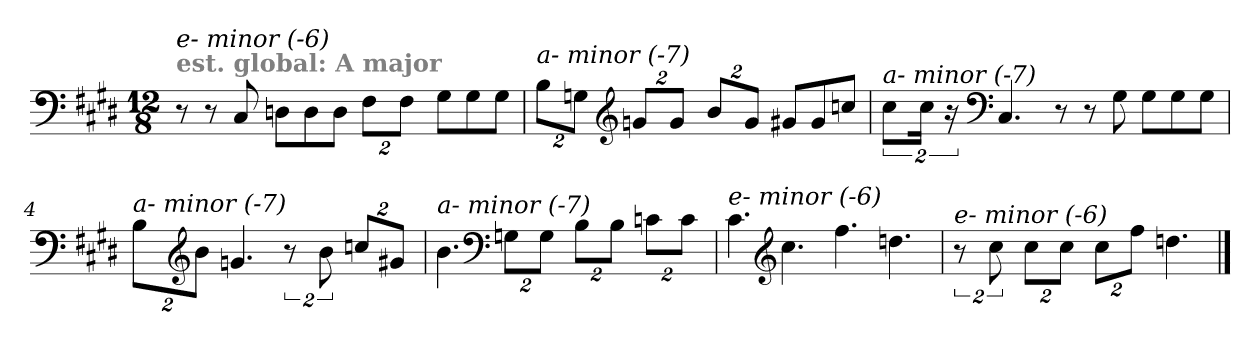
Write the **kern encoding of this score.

**kern
*part1
*staff1
*clefF4
*k[f#c#g#d#]
*E:
*M12/8
=1
!LO:TX:a:B:color=#808080:t=est. global&colon; A major
!LO:TX:i:t=e- minor (-6)
8r
8r
8C#/
8Dn\L
8D\
8D\J
16%3F#\L
16%3F#\J
8G#\L
8G#\
8G#\J
=2
!LO:TX:i:t=a- minor (-7)
16%3B\L
16%3Gn\J
*clefG2
16%3gn/L
16%3g/J
16%3b/L
16%3g/J
8g#X/L
8g#/
8ccni/J
!!LO:LB:g=z
=3
!LO:TX:i:t=a- minor (-7)
16%3cc#\L
32%3cc#\Jk
32%3r
*clefF4
4.C#/
8r
8r
8G#\
8G#\L
8G#\
8G#\J
=4
!LO:TX:i:t=a- minor (-7)
16%3B\L
*clefG2
16%3b\J
4.gn/
16%3r
16%3b\
16%3ccn/L
16%3g#X/J
=5
!LO:TX:i:t=a- minor (-7)
4.b\
*clefF4
16%3Gn\L
16%3G\J
16%3B\L
16%3B\J
16%3cn\L
16%3c\J
!!LO:LB:g=z
=6
!LO:TX:i:t=e- minor (-6)
4.c#\
*clefG2
4.cc#\
4.ff#\
4.ddn\
=7
!LO:TX:i:t=e- minor (-6)
16%3r
16%3cc#\
16%3cc#\L
16%3cc#\J
16%3cc#\L
16%3ff#\J
4.ddn\
==
*-
